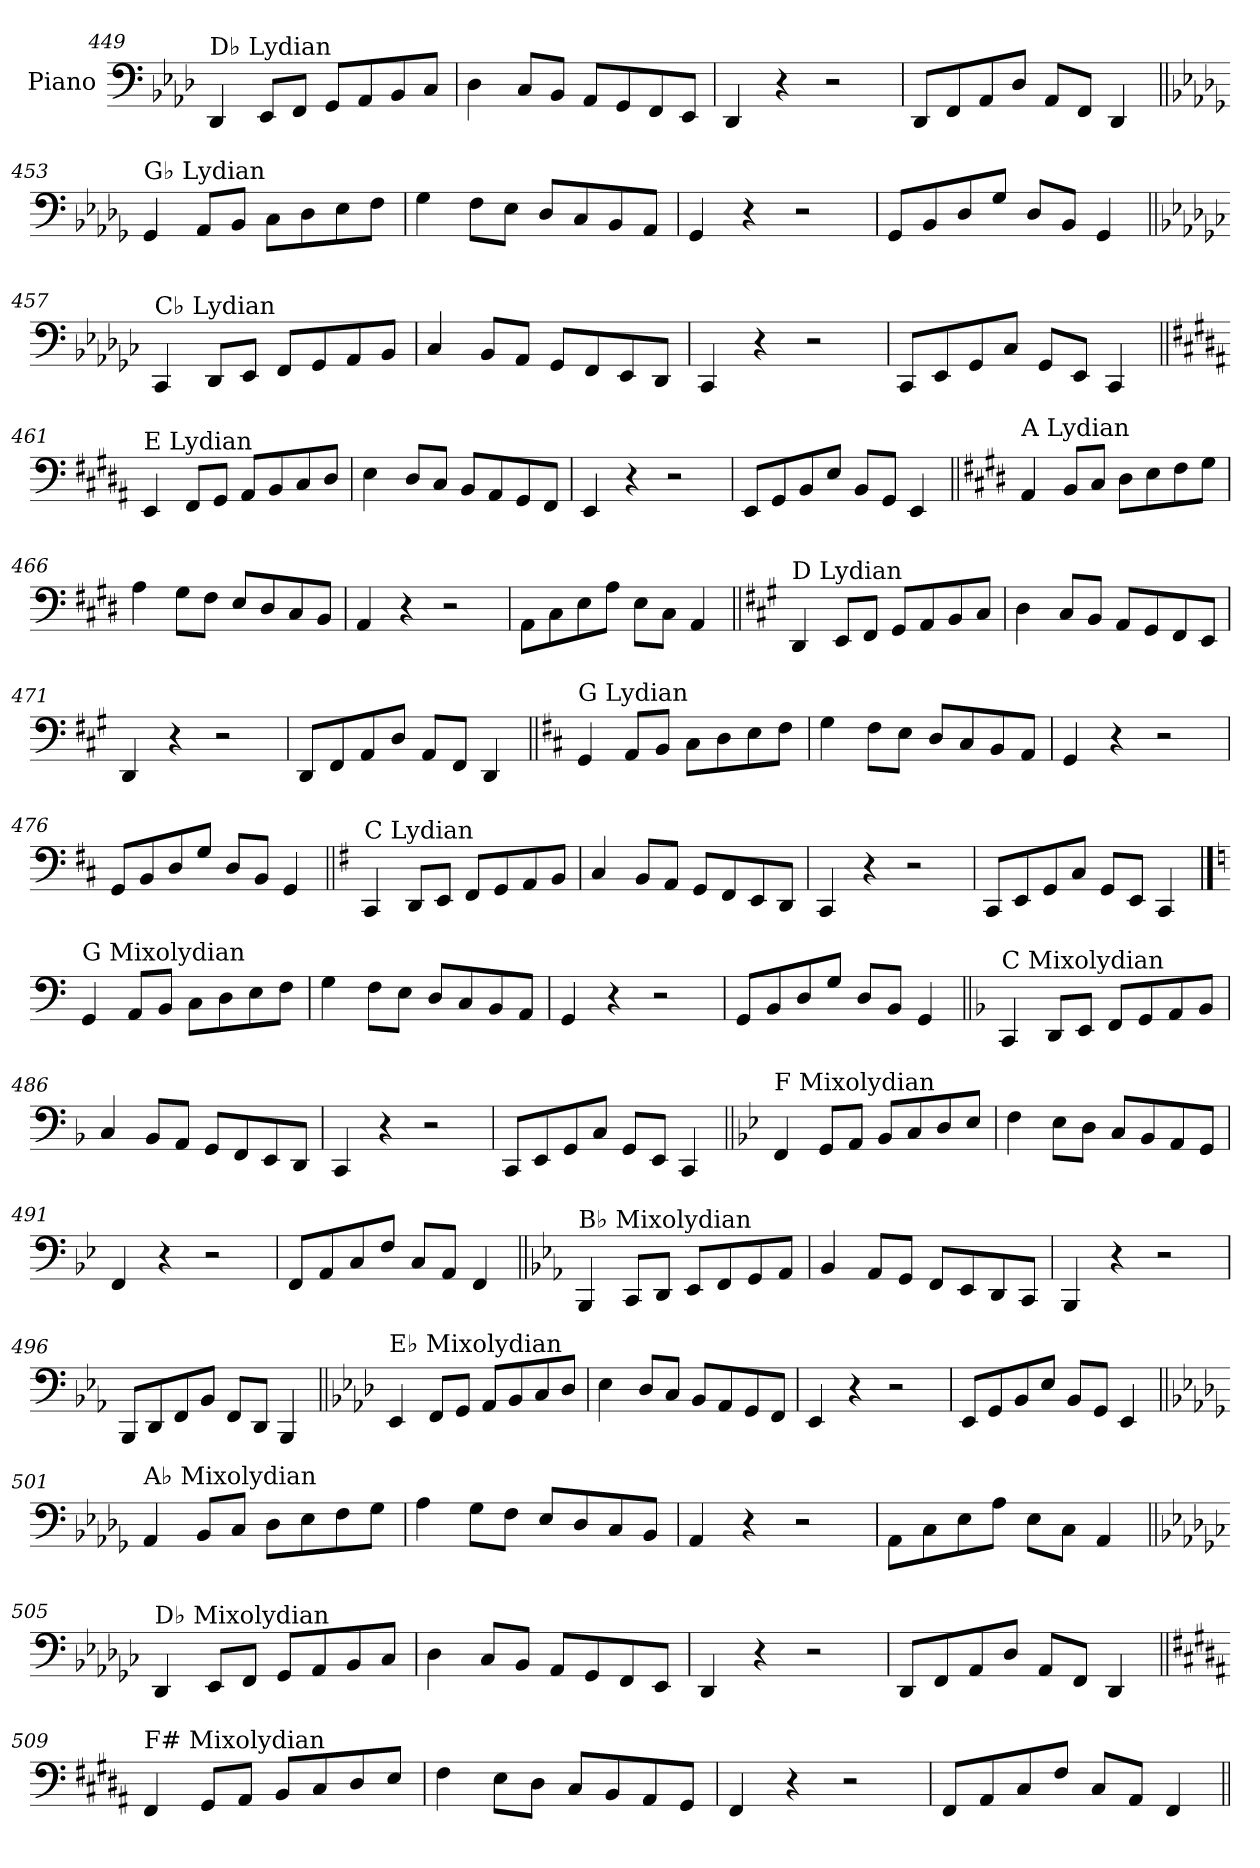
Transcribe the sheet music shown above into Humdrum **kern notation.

**kern
*part1
*staff1
*I"Piano
*I'Pno.
!!LO:LB:g=z
*clefF4
*k[b-e-a-d-]
=449
!LO:TX:a:t=D♭ Lydian
4DD-/
8EE-/L
8FF/J
8GG/L
8AA-/
8BB-/
8C/J
=450
4D-\
8C/L
8BB-/J
8AA-/L
8GG/
8FF/
8EE-/J
=451
4DD-/
4r
2r
=452
8DD-/L
8FF/
8AA-/
8D-/J
8AA-/L
8FF/J
4DD-/
!!LO:LB:g=z
=453||
*k[b-e-a-d-g-]
!LO:TX:a:t=G♭ Lydian
4GG-/
8AA-/L
8BB-/J
8C\L
8D-\
8E-\
8F\J
=454
4G-\
8F\L
8E-\J
8D-/L
8C/
8BB-/
8AA-/J
=455
4GG-/
4r
2r
=456
8GG-/L
8BB-/
8D-/
8G-/J
8D-/L
8BB-/J
4GG-/
!!LO:LB:g=z
=457||
*k[b-e-a-d-g-c-]
!LO:TX:a:t=C♭ Lydian
4CC-/
8DD-/L
8EE-/J
8FF/L
8GG-/
8AA-/
8BB-/J
=458
4C-/
8BB-/L
8AA-/J
8GG-/L
8FF/
8EE-/
8DD-/J
=459
4CC-/
4r
2r
=460
8CC-/L
8EE-/
8GG-/
8C-/J
8GG-/L
8EE-/J
4CC-/
!!LO:LB:g=z
=461||
*k[f#c#g#d#a#]
!LO:TX:a:t=E Lydian
4EE/
8FF#/L
8GG#/J
8AA#/L
8BB/
8C#/
8D#/J
=462
4E\
8D#/L
8C#/J
8BB/L
8AA#/
8GG#/
8FF#/J
=463
4EE/
4r
2r
=464
8EE/L
8GG#/
8BB/
8E/J
8BB/L
8GG#/J
4EE/
!!LO:LB:g=z
=465||
*k[f#c#g#d#]
!LO:TX:a:t=A Lydian
4AA/
8BB/L
8C#/J
8D#\L
8E\
8F#\
8G#\J
=466
4A\
8G#\L
8F#\J
8E/L
8D#/
8C#/
8BB/J
=467
4AA/
4r
2r
=468
8AA\L
8C#\
8E\
8A\J
8E\L
8C#\J
4AA/
!!LO:LB:g=z
=469||
*k[f#c#g#]
!LO:TX:a:t=D Lydian
4DD/
8EE/L
8FF#/J
8GG#/L
8AA/
8BB/
8C#/J
=470
4D\
8C#/L
8BB/J
8AA/L
8GG#/
8FF#/
8EE/J
=471
4DD/
4r
2r
=472
8DD/L
8FF#/
8AA/
8D/J
8AA/L
8FF#/J
4DD/
!!LO:LB:g=z
=473||
*k[f#c#]
!LO:TX:a:t=G Lydian
4GG/
8AA/L
8BB/J
8C#\L
8D\
8E\
8F#\J
=474
4G\
8F#\L
8E\J
8D/L
8C#/
8BB/
8AA/J
=475
4GG/
4r
2r
=476
8GG/L
8BB/
8D/
8G/J
8D/L
8BB/J
4GG/
!!LO:LB:g=z
=477||
*k[f#]
!LO:TX:a:t=C Lydian
4CC/
8DD/L
8EE/J
8FF#/L
8GG/
8AA/
8BB/J
=478
4C/
8BB/L
8AA/J
8GG/L
8FF#/
8EE/
8DD/J
=479
4CC/
4r
2r
=480
8CC/L
8EE/
8GG/
8C/J
8GG/L
8EE/J
4CC/
!!LO:PB:g=z
==481
*k[]
!LO:TX:a:t=G Mixolydian
4GG/
8AA/L
8BB/J
8C\L
8D\
8E\
8F\J
=482
4G\
8F\L
8E\J
8D/L
8C/
8BB/
8AA/J
=483
4GG/
4r
2r
=484
8GG/L
8BB/
8D/
8G/J
8D/L
8BB/J
4GG/
!!LO:LB:g=z
=485||
*k[b-]
!LO:TX:a:t=C Mixolydian
4CC/
8DD/L
8EE/J
8FF/L
8GG/
8AA/
8BB-/J
=486
4C/
8BB-/L
8AA/J
8GG/L
8FF/
8EE/
8DD/J
=487
4CC/
4r
2r
=488
8CC/L
8EE/
8GG/
8C/J
8GG/L
8EE/J
4CC/
!!LO:LB:g=z
=489||
*k[b-e-]
!LO:TX:a:t=F Mixolydian
4FF/
8GG/L
8AA/J
8BB-/L
8C/
8D/
8E-/J
=490
4F\
8E-\L
8D\J
8C/L
8BB-/
8AA/
8GG/J
=491
4FF/
4r
2r
=492
8FF/L
8AA/
8C/
8F/J
8C/L
8AA/J
4FF/
!!LO:LB:g=z
=493||
*k[b-e-a-]
!LO:TX:a:t=B♭ Mixolydian
4BBB-/
8CC/L
8DD/J
8EE-/L
8FF/
8GG/
8AA-/J
=494
4BB-/
8AA-/L
8GG/J
8FF/L
8EE-/
8DD/
8CC/J
=495
4BBB-/
4r
2r
=496
8BBB-/L
8DD/
8FF/
8BB-/J
8FF/L
8DD/J
4BBB-/
!!LO:LB:g=z
=497||
*k[b-e-a-d-]
!LO:TX:a:t=E♭ Mixolydian
4EE-/
8FF/L
8GG/J
8AA-/L
8BB-/
8C/
8D-/J
=498
4E-\
8D-/L
8C/J
8BB-/L
8AA-/
8GG/
8FF/J
=499
4EE-/
4r
2r
=500
8EE-/L
8GG/
8BB-/
8E-/J
8BB-/L
8GG/J
4EE-/
!!LO:LB:g=z
=501||
*k[b-e-a-d-g-]
!LO:TX:a:t=A♭ Mixolydian
4AA-/
8BB-/L
8C/J
8D-\L
8E-\
8F\
8G-\J
=502
4A-\
8G-\L
8F\J
8E-/L
8D-/
8C/
8BB-/J
=503
4AA-/
4r
2r
=504
8AA-\L
8C\
8E-\
8A-\J
8E-\L
8C\J
4AA-/
!!LO:LB:g=z
=505||
*k[b-e-a-d-g-c-]
!LO:TX:a:t=D♭ Mixolydian
4DD-/
8EE-/L
8FF/J
8GG-/L
8AA-/
8BB-/
8C-/J
=506
4D-\
8C-/L
8BB-/J
8AA-/L
8GG-/
8FF/
8EE-/J
=507
4DD-/
4r
2r
=508
8DD-/L
8FF/
8AA-/
8D-/J
8AA-/L
8FF/J
4DD-/
!!LO:LB:g=z
=509||
*k[f#c#g#d#a#]
!LO:TX:a:t=F# Mixolydian
4FF#/
8GG#/L
8AA#/J
8BB/L
8C#/
8D#/
8E/J
=510
4F#\
8E\L
8D#\J
8C#/L
8BB/
8AA#/
8GG#/J
=511
4FF#/
4r
2r
=512
8FF#/L
8AA#/
8C#/
8F#/J
8C#/L
8AA#/J
4FF#/
=||
*-
